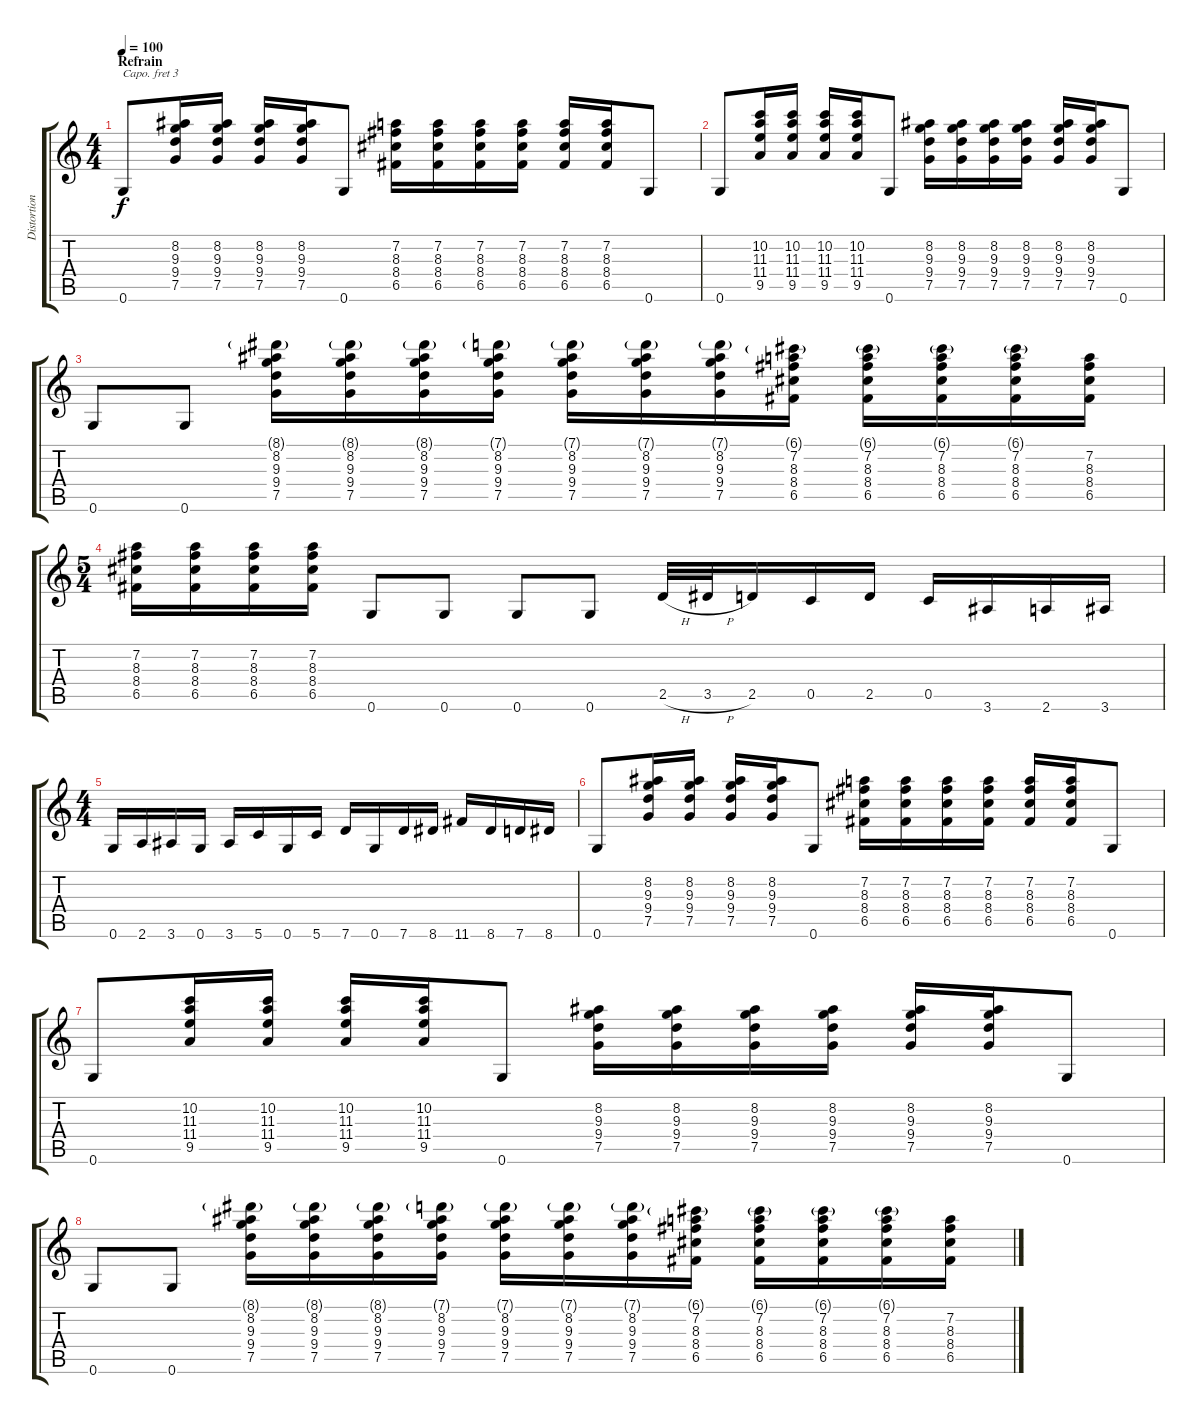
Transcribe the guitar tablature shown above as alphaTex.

\track ("Distortion Guitar Left" "Distortion") {instrument distortionguitar}
\staff {score tabs}
\capo 3
\tuning (E4 B3 G3 D3 A2 E2) {hide}
\ts (4 4)
\section ("" "Refrain")
\tempo 100
\clef g2
\ks c
0.6.8{dy f} (8.2 9.3 9.4 7.5).16 (8.2 9.3 9.4 7.5).16 (8.2 9.3 9.4 7.5).16 (8.2 9.3 9.4 7.5).16 0.6.8 (7.2 8.3 8.4 6.5).16 (7.2 8.3 8.4 6.5).16 (7.2 8.3 8.4 6.5).16 (7.2 8.3 8.4 6.5).16 (7.2 8.3 8.4 6.5).16 (7.2 8.3 8.4 6.5).16 0.6.8 |
0.6.8 (10.2 11.3 11.4 9.5).16 (10.2 11.3 11.4 9.5).16 (10.2 11.3 11.4 9.5).16 (10.2 11.3 11.4 9.5).16 0.6.8 (8.2 9.3 9.4 7.5).16 (8.2 9.3 9.4 7.5).16 (8.2 9.3 9.4 7.5).16 (8.2 9.3 9.4 7.5).16 (8.2 9.3 9.4 7.5).16 (8.2 9.3 9.4 7.5).16 0.6.8 |
0.6.8 0.6.8 (8.1{g} 8.2 9.3 9.4 7.5).16 (8.1{g} 8.2 9.3 9.4 7.5).16 (8.1{g} 8.2 9.3 9.4 7.5).16 (7.1{g} 8.2 9.3 9.4 7.5).16 (7.1{g} 8.2 9.3 9.4 7.5).16 (7.1{g} 8.2 9.3 9.4 7.5).16 (7.1{g} 8.2 9.3 9.4 7.5).16 (6.1{g} 7.2 8.3 8.4 6.5).16 (6.1{g} 7.2 8.3 8.4 6.5).16 (6.1{g} 7.2 8.3 8.4 6.5).16 (6.1{g} 7.2 8.3 8.4 6.5).16 (7.2 8.3 8.4 6.5).16 |
\ts (5 4)
(7.2 8.3 8.4 6.5).16 (7.2 8.3 8.4 6.5).16 (7.2 8.3 8.4 6.5).16 (7.2 8.3 8.4 6.5).16 0.6.8 0.6.8 0.6.8 0.6.8 2.5{h}.32 3.5{h}.32 2.5.16 0.5.16 2.5.16 0.5.16 3.6.16 2.6.16 3.6.16 |
\ts (4 4)
0.6.16 2.6.16 3.6.16 0.6.16 3.6.16 5.6.16 0.6.16 5.6.16 7.6.16 0.6.16 7.6.16 8.6.16 11.6.16 8.6.16 7.6.16 8.6.16 |
0.6.8 (8.2 9.3 9.4 7.5).16 (8.2 9.3 9.4 7.5).16 (8.2 9.3 9.4 7.5).16 (8.2 9.3 9.4 7.5).16 0.6.8 (7.2 8.3 8.4 6.5).16 (7.2 8.3 8.4 6.5).16 (7.2 8.3 8.4 6.5).16 (7.2 8.3 8.4 6.5).16 (7.2 8.3 8.4 6.5).16 (7.2 8.3 8.4 6.5).16 0.6.8 |
0.6.8 (10.2 11.3 11.4 9.5).16 (10.2 11.3 11.4 9.5).16 (10.2 11.3 11.4 9.5).16 (10.2 11.3 11.4 9.5).16 0.6.8 (8.2 9.3 9.4 7.5).16 (8.2 9.3 9.4 7.5).16 (8.2 9.3 9.4 7.5).16 (8.2 9.3 9.4 7.5).16 (8.2 9.3 9.4 7.5).16 (8.2 9.3 9.4 7.5).16 0.6.8 |
0.6.8 0.6.8 (8.1{g} 8.2 9.3 9.4 7.5).16 (8.1{g} 8.2 9.3 9.4 7.5).16 (8.1{g} 8.2 9.3 9.4 7.5).16 (7.1{g} 8.2 9.3 9.4 7.5).16 (7.1{g} 8.2 9.3 9.4 7.5).16 (7.1{g} 8.2 9.3 9.4 7.5).16 (7.1{g} 8.2 9.3 9.4 7.5).16 (6.1{g} 7.2 8.3 8.4 6.5).16 (6.1{g} 7.2 8.3 8.4 6.5).16 (6.1{g} 7.2 8.3 8.4 6.5).16 (6.1{g} 7.2 8.3 8.4 6.5).16 (7.2 8.3 8.4 6.5).16
